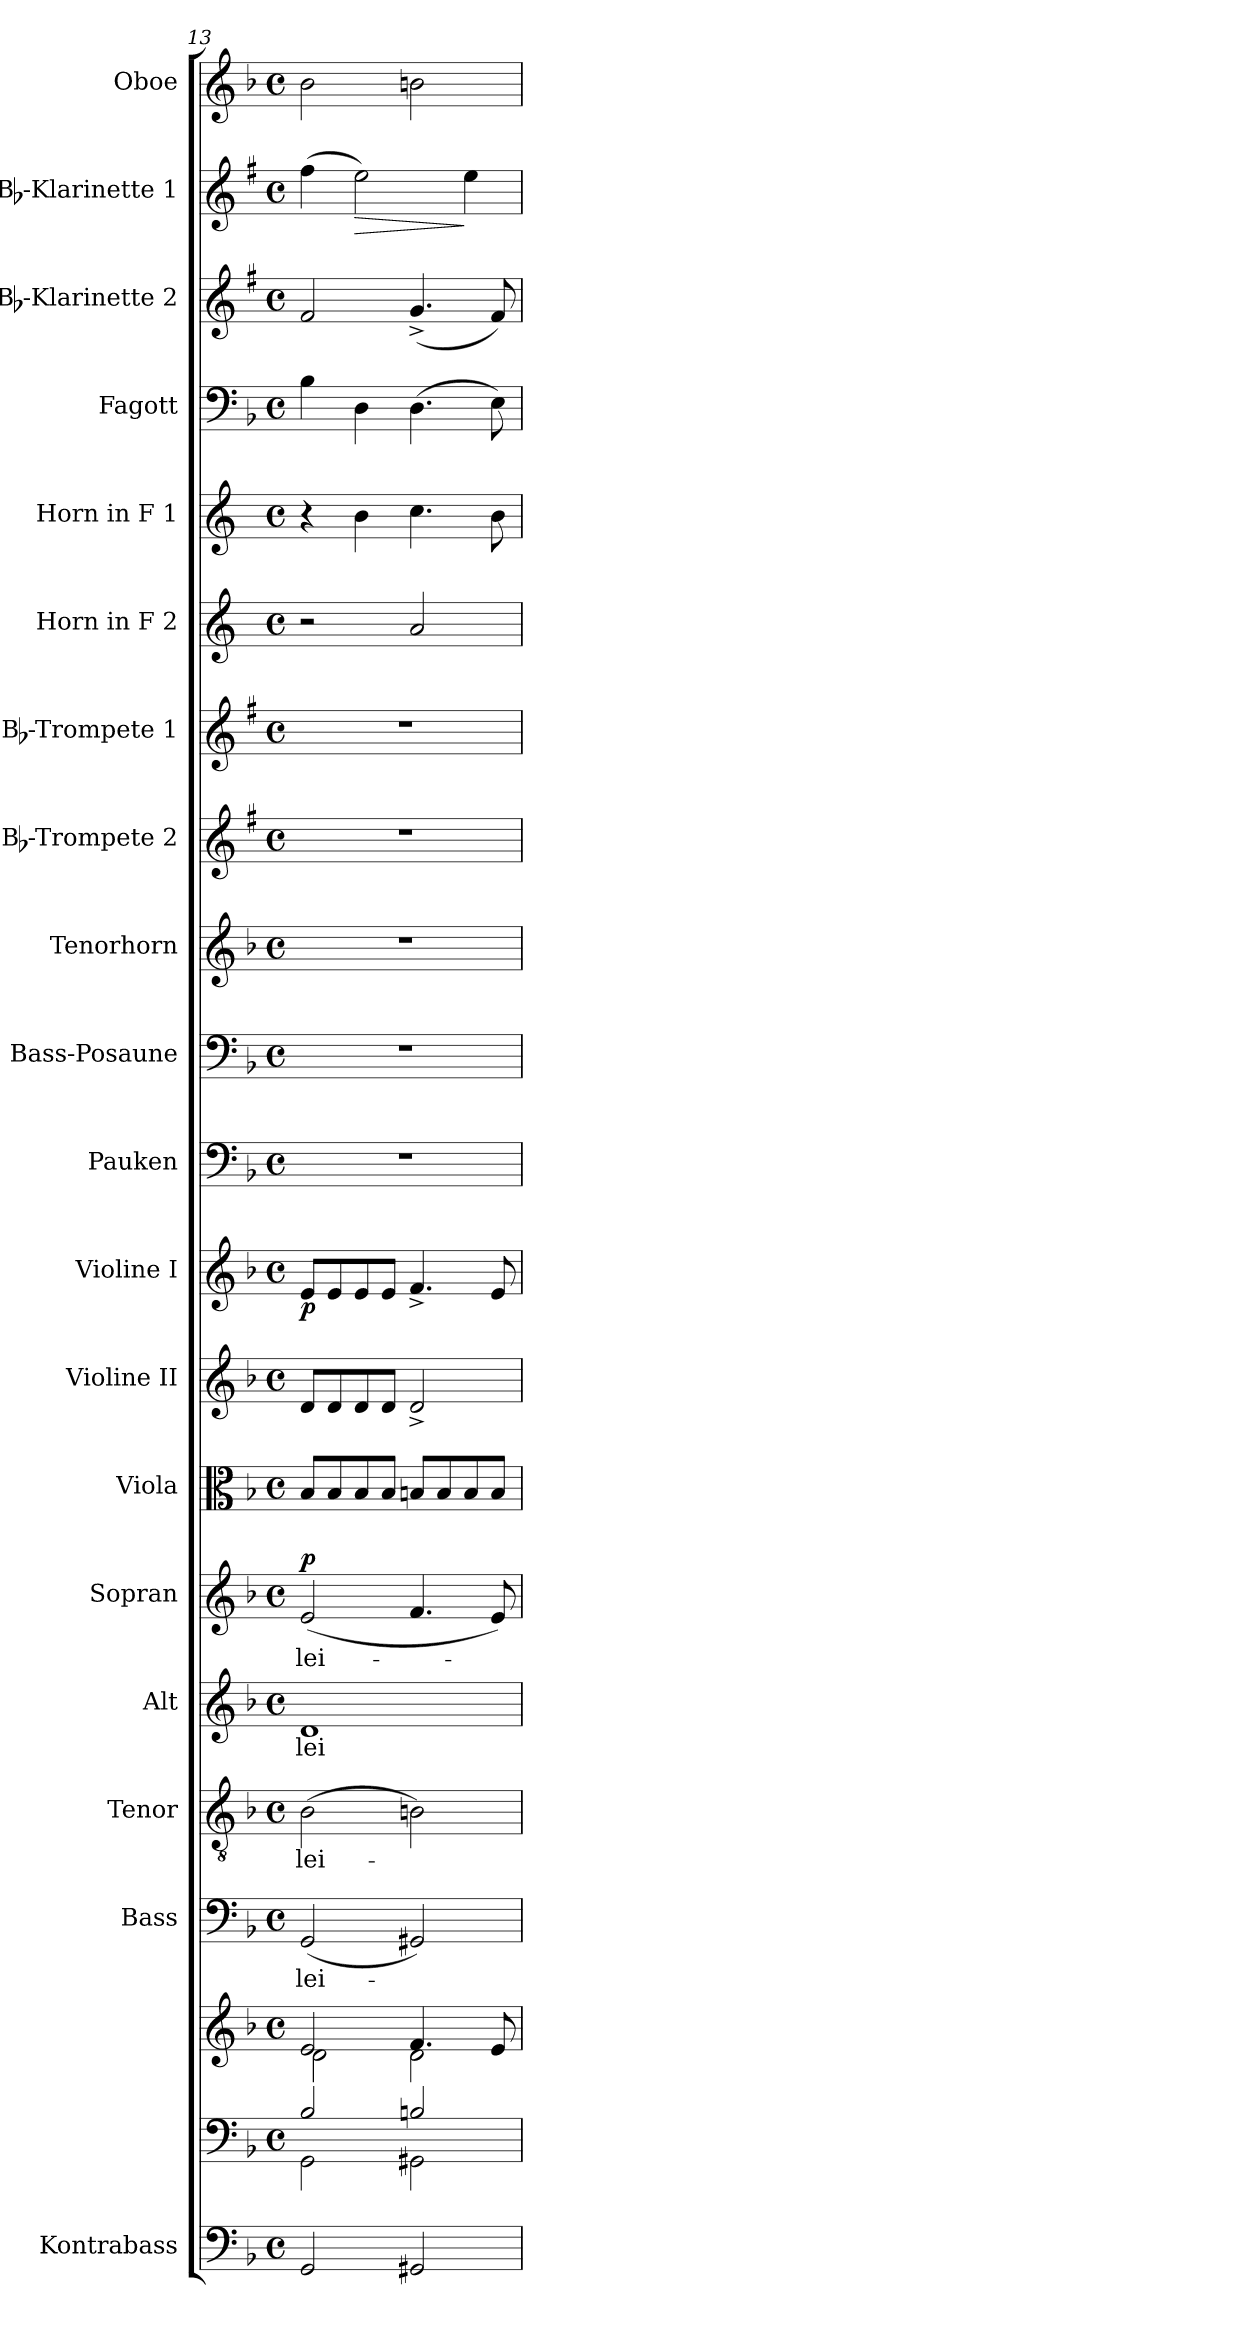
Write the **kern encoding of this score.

**kern	**kern	**kern	**kern	**text	**kern	**text	**kern	**text	**kern	**text	**dynam	**kern	**kern	**kern	**dynam	**kern	**kern	**kern	**kern	**kern	**kern	**kern	**kern	**kern	**kern	**dynam	**kern
*part20	*part19	*part19	*part18	*part18	*part17	*part17	*part16	*part16	*part15	*part15	*part15	*part14	*part13	*part12	*part12	*part11	*part10	*part9	*part8	*part7	*part6	*part5	*part4	*part3	*part2	*part2	*part1
*staff21	*staff20	*staff19	*staff18	*staff18	*staff17	*staff17	*staff16	*staff16	*staff15	*staff15	*staff15	*staff14	*staff13	*staff12	*staff12	*staff11	*staff10	*staff9	*staff8	*staff7	*staff6	*staff5	*staff4	*staff3	*staff2	*staff2	*staff1
*I"Kontrabass	*	*	*I"Bass	*	*I"Tenor	*	*I"Alt	*	*I"Sopran	*	*	*I"Viola	*I"Violine II	*I"Violine I	*	*I"Pauken	*I"Bass-Posaune	*I"Tenorhorn	*I"Bb-Trompete 2	*I"Bb-Trompete 1	*I"Horn in F 2	*I"Horn in F 1	*I"Fagott	*I"Bb-Klarinette 2	*I"Bb-Klarinette 1	*	*I"Oboe
*I'Kb.	*	*	*I'B.	*	*I'T.	*	*I'A.	*	*I'S.	*	*	*I'Vla.	*I'Vl. II	*I'Vl. I	*	*I'Pk.	*I'B. Pos.	*I'T. Hrn.	*I'Bb Trp. 2	*I'Bb Trp. 1	*	*	*I'Fg.	*I'Bb Kl. 2	*I'Bb Kl. 1	*	*I'Ob.
*clefF4	*clefF4	*clefG2	*clefF4	*	*clefGv2	*	*clefG2	*	*clefG2	*	*	*clefC3	*clefG2	*clefG2	*	*clefF4	*clefF4	*clefG2	*clefG2	*clefG2	*clefG2	*clefG2	*clefF4	*clefG2	*clefG2	*	*clefG2
*ITrd7c12	*	*	*	*	*	*	*	*	*	*	*	*	*	*	*	*	*	*ITrd8c14	*ITrd1c2	*ITrd1c2	*ITrd4c7	*ITrd4c7	*	*ITrd1c2	*ITrd1c2	*	*
*k[b-]	*k[b-]	*k[b-]	*k[b-]	*	*k[b-]	*	*k[b-]	*	*k[b-]	*	*	*k[b-]	*k[b-]	*k[b-]	*	*k[b-]	*k[b-]	*k[b-]	*k[b-]	*k[b-]	*k[b-]	*k[b-]	*k[b-]	*k[b-]	*k[b-]	*	*k[b-]
*F:	*F:	*F:	*F:	*	*F:	*	*F:	*	*F:	*	*	*F:	*F:	*F:	*	*F:	*F:	*F:	*F:	*F:	*F:	*F:	*F:	*F:	*F:	*	*F:
*M4/4	*M4/4	*M4/4	*M4/4	*	*M4/4	*	*M4/4	*	*M4/4	*	*	*M4/4	*M4/4	*M4/4	*	*M4/4	*M4/4	*M4/4	*M4/4	*M4/4	*M4/4	*M4/4	*M4/4	*M4/4	*M4/4	*	*M4/4
*met(c)	*met(c)	*met(c)	*met(c)	*	*met(c)	*	*met(c)	*	*met(c)	*	*	*met(c)	*met(c)	*met(c)	*	*met(c)	*met(c)	*met(c)	*met(c)	*met(c)	*met(c)	*met(c)	*met(c)	*met(c)	*met(c)	*	*met(c)
=13	=13	=13	=13	=13	=13	=13	=13	=13	=13	=13	=13	=13	=13	=13	=13	=13	=13	=13	=13	=13	=13	=13	=13	=13	=13	=13	=13
*	*^	*^	*	*	*	*	*	*	*	*	*	*	*	*	*	*	*	*	*	*	*	*	*	*	*	*	*
!	!	!	!	!	!	!LO:LY:b	!	!LO:LY:b	!	!LO:LY:b	!	!LO:LY:b	!LO:DY:a	!	!	!	!LO:DY:b	!	!	!	!	!	!	!	!	!	!	!	!
2GGG/	2B-/	2GG\	2e/	2d\	(<2GG/	-lei-	(>2B-\	-lei-	1d	-lei-	(<2e/	-lei-	p	8B-/L	8d/L	8e/L	p	1r	1r	1r	1r	1r	2r	4r	4B-\	2e/	(>4ee\	.	2b-\
.	.	.	.	.	.	.	.	.	.	.	.	.	.	8B-/	8d/	8e/	.	.	.	.	.	.	.	.	.	.	.	.	.
!	!	!	!	!	!	!	!	!	!	!	!	!	!	!	!	!	!	!	!	!	!	!	!	!	!	!	!	!LO:HP:b	!
.	.	.	.	.	.	.	.	.	.	.	.	.	.	8B-/	8d/	8e/	.	.	.	.	.	.	.	4e\	4D\	.	2dd\)	>	.
.	.	.	.	.	.	.	.	.	.	.	.	.	.	8B-/J	8d/J	8e/J	.	.	.	.	.	.	.	.	.	.	.	.	.
2GGG#X/	2Bn/	2GG#X\	4.f/	2d\	2GG#X/)	.	2Bn\)	.	.	.	4.f/	.	.	8Bn/L	2d^</	4.f^</	.	.	.	.	.	.	2d/	4.f\	(>4.D\	(<4.f^>/	.	.	2bn\
.	.	.	.	.	.	.	.	.	.	.	.	.	.	8B/	.	.	.	.	.	.	.	.	.	.	.	.	.	.	.
.	.	.	.	.	.	.	.	.	.	.	.	.	.	8B/	.	.	.	.	.	.	.	.	.	.	.	.	4dd\	]	.
.	.	.	8e/	.	.	.	.	.	.	.	8e/)	.	.	8B/J	.	8e/	.	.	.	.	.	.	.	8e\	8E\)	8e/)	.	.	.
*	*v	*v	*	*	*	*	*	*	*	*	*	*	*	*	*	*	*	*	*	*	*	*	*	*	*	*	*	*	*
*	*	*v	*v	*	*	*	*	*	*	*	*	*	*	*	*	*	*	*	*	*	*	*	*	*	*	*	*	*
=	=	=	=	=	=	=	=	=	=	=	=	=	=	=	=	=	=	=	=	=	=	=	=	=	=	=	=
*-	*-	*-	*-	*-	*-	*-	*-	*-	*-	*-	*-	*-	*-	*-	*-	*-	*-	*-	*-	*-	*-	*-	*-	*-	*-	*-	*-
